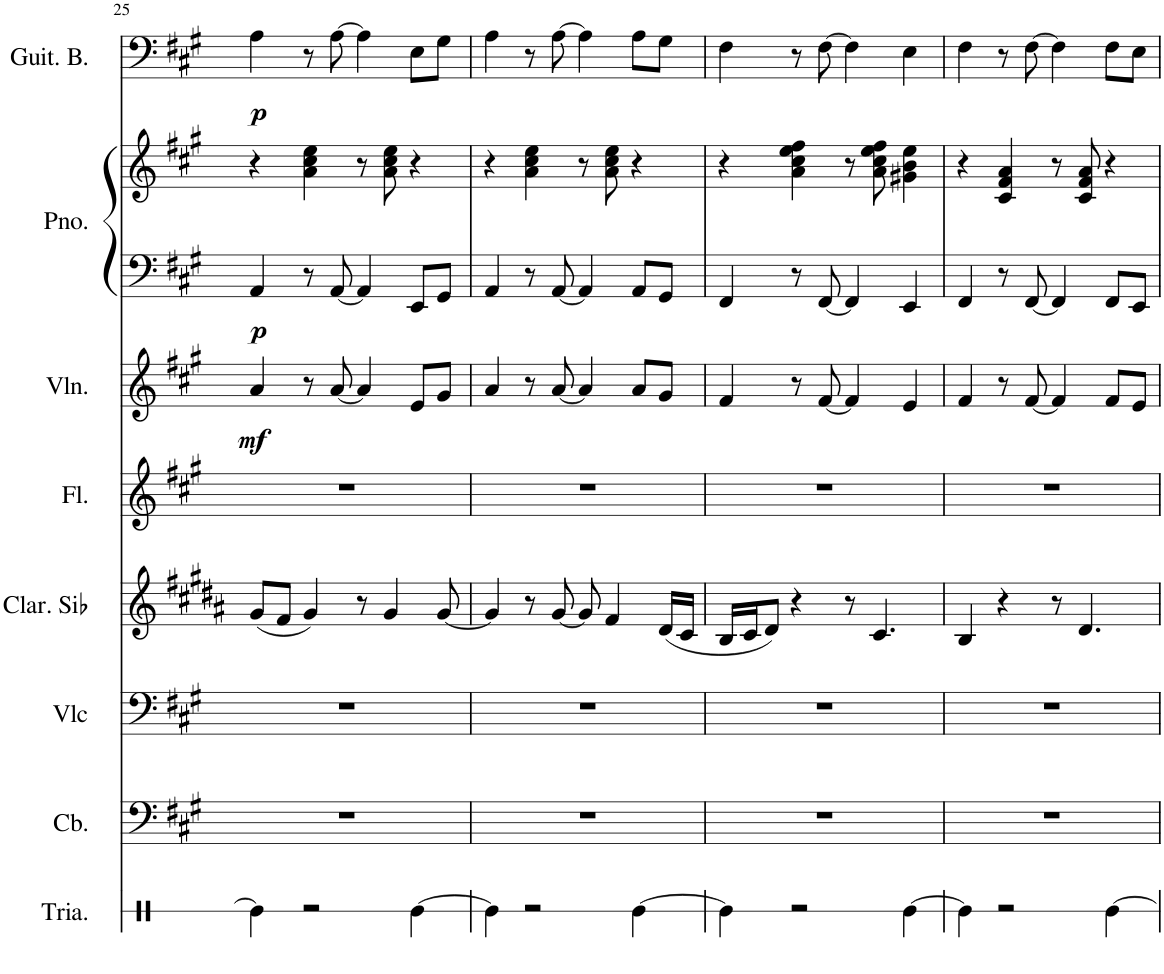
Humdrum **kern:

**kern	**kern	**kern	**kern	**kern	**kern	**dynam	**kern	**kern	**dynam	**kern	**dynam
*part8	*part7	*part6	*part5	*part4	*part3	*part3	*part2	*part2	*part2	*part1	*part1
*staff9	*staff8	*staff7	*staff6	*staff5	*staff4	*staff4	*staff3	*staff2	*staff2/3	*staff1	*staff1
*I"Triángulo	*I"Contrebasse	*I"Violoncelle	*I"Clarinette en Sib	*I"Flauta	*I"Violín	*	*I"Piano	*	*	*I"Bajo eléctrico	*
*	*I'Cb.	*I'Vlc	*I'Clar. Sib	*I'Fl.	*I'Vln.	*	*I'Pno.	*	*	*	*
!!LO:PB:g=z
*clefX	*clefF4	*clefF4	*clefG2	*clefG2	*clefG2	*	*clefF4	*clefG2	*	*clefF4	*
*	*Trd7c12	*	*Trd1c2	*	*	*	*	*	*	*Trd7c12	*
*k[]	*k[f#c#g#]	*k[f#c#g#]	*k[f#c#g#d#a#]	*k[f#c#g#]	*k[f#c#g#]	*	*k[f#c#g#]	*k[f#c#g#]	*	*k[f#c#g#]	*
*M4/4	*M4/4	*M4/4	*M4/4	*M4/4	*M4/4	*	*M4/4	*M4/4	*	*M4/4	*
=25	=25	=25	=25	=25	=25	=25	=25	=25	=25	=25	=25
!	!	!	!	!	!	!LO:DY:b	!	!	!LO:DY:b=2	!	!LO:DY:b
4Re\]	1r	1r	(8g#/L	1r	4a/	mf	4AA/	4r	p	4A\	p
.	.	.	8f#/J	.	.	.	.	.	.	.	.
2r	.	.	4g#/)	.	8r	.	8r	4a\ 4cc#\ 4ee\	.	8r	.
.	.	.	.	.	[8a/	.	[8AA/	.	.	[8A\	.
.	.	.	8r	.	4a/]	.	4AA/]	8r	.	4A\]	.
.	.	.	4g#/	.	.	.	.	8a\ 8cc#\ 8ee\	.	.	.
[4Re\	.	.	.	.	8e/L	.	8EE/L	4r	.	8E\L	.
.	.	.	[8g#/	.	8g#/J	.	8GG#/J	.	.	8G#\J	.
=26	=26	=26	=26	=26	=26	=26	=26	=26	=26	=26	=26
4Re\]	1r	1r	4g#/]	1r	4a/	.	4AA/	4r	.	4A\	.
2r	.	.	8r	.	8r	.	8r	4a\ 4cc#\ 4ee\	.	8r	.
.	.	.	[8g#/	.	[8a/	.	[8AA/	.	.	[8A\	.
.	.	.	8g#/]	.	4a/]	.	4AA/]	8r	.	4A\]	.
.	.	.	4f#/	.	.	.	.	8a\ 8cc#\ 8ee\	.	.	.
[4Re\	.	.	.	.	8a/L	.	8AA/L	4r	.	8A\L	.
.	.	.	(16d#/LL	.	8g#/J	.	8GG#/J	.	.	8G#\J	.
.	.	.	16c#/JJ	.	.	.	.	.	.	.	.
=27	=27	=27	=27	=27	=27	=27	=27	=27	=27	=27	=27
4Re\]	1r	1r	16B/LL	1r	4f#/	.	4FF#/	4r	.	4F#\	.
.	.	.	16c#/J	.	.	.	.	.	.	.	.
.	.	.	8d#/J)	.	.	.	.	.	.	.	.
2r	.	.	4r	.	8r	.	8r	4a\ 4cc#\ 4ee\ 4ff#\	.	8r	.
.	.	.	.	.	[8f#/	.	[8FF#/	.	.	[8F#\	.
.	.	.	8r	.	4f#/]	.	4FF#/]	8r	.	4F#\]	.
.	.	.	4.c#/	.	.	.	.	8a\ 8cc#\ 8ee\ 8ff#\	.	.	.
[4Re\	.	.	.	.	4e/	.	4EE/	4g#X\ 4b\ 4ee\	.	4E\	.
=28	=28	=28	=28	=28	=28	=28	=28	=28	=28	=28	=28
4Re\]	1r	1r	4B/	1r	4f#/	.	4FF#/	4r	.	4F#\	.
2r	.	.	4r	.	8r	.	8r	4c#/ 4f#/ 4a/	.	8r	.
.	.	.	.	.	[8f#/	.	[8FF#/	.	.	[8F#\	.
.	.	.	8r	.	4f#/]	.	4FF#/]	8r	.	4F#\]	.
.	.	.	4.d#/	.	.	.	.	8c#/ 8f#/ 8a/	.	.	.
[4Re\	.	.	.	.	8f#/L	.	8FF#/L	4r	.	8F#\L	.
.	.	.	.	.	8e/J	.	8EE/J	.	.	8E\J	.
=	=	=	=	=	=	=	=	=	=	=	=
*-	*-	*-	*-	*-	*-	*-	*-	*-	*-	*-	*-
